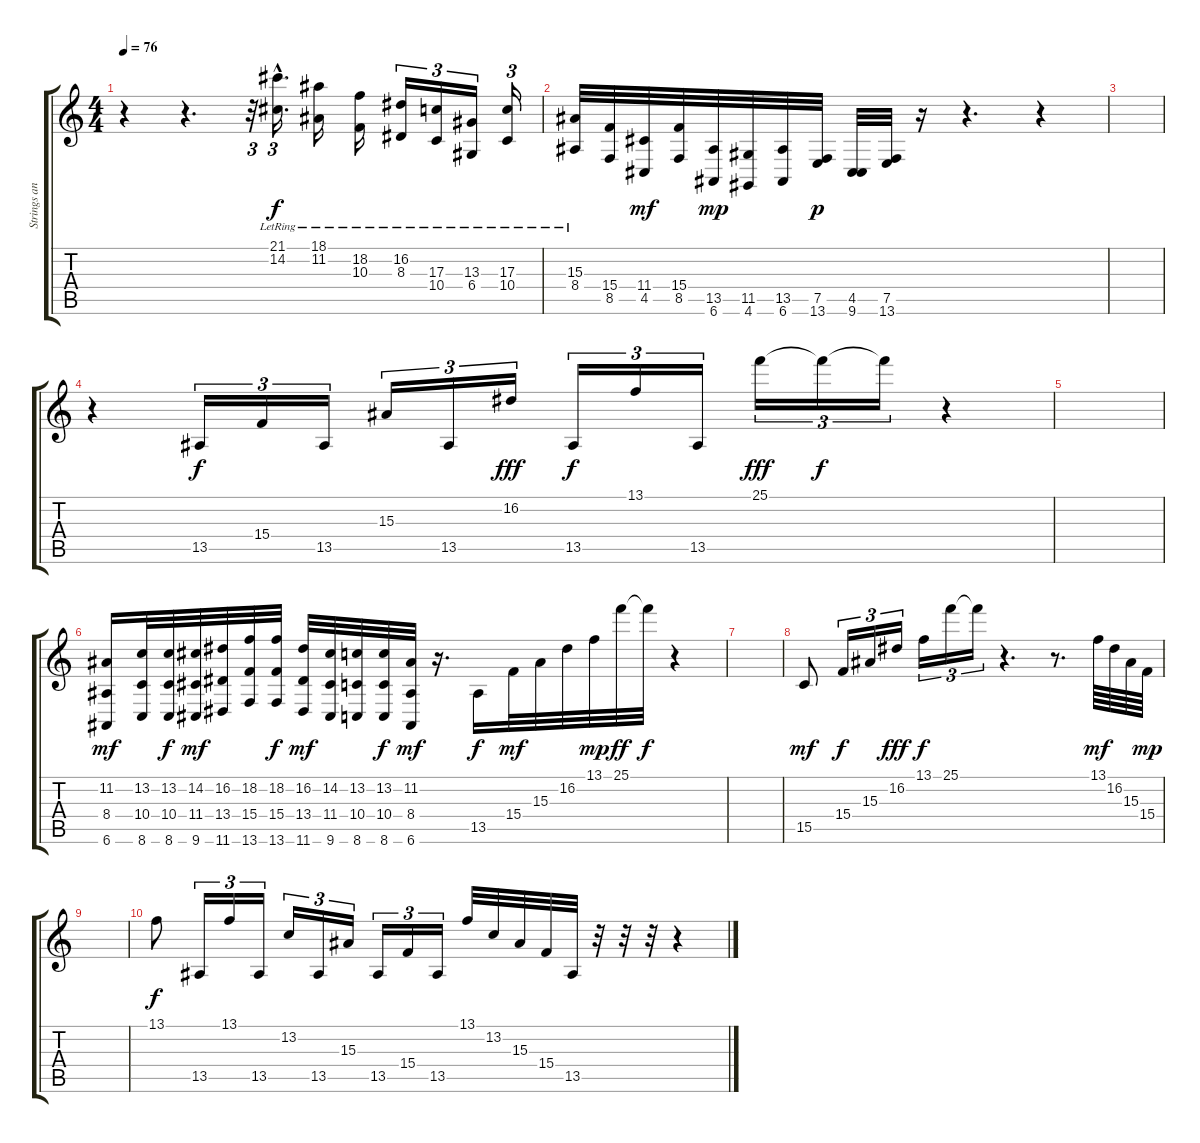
\track ("Strings and Shamisen" "Strings an") {instrument stringensemble1}
\staff {score tabs}
\tuning (E4 B3 G3 D3 A2 E2) {hide}
\ts (4 4)
\tempo 76
\clef g2
\ks c
r.4{dy f} r.4{d} r.32{tu (3 2)} (21.1{hac lr} 14.2{hac lr}).16{d tu (3 2)} (18.1{lr} 11.2{lr}).16 (18.2{lr} 10.3).16 (16.2{lr} 8.3).16{tu (3 2)} (17.3{lr} 10.4{lr}).16{tu (3 2)} (13.3{lr} 6.4{lr}).16{tu (3 2)} (17.3{lr} 10.4{lr}).16{tu (3 2)} |
(15.3{lr} 8.4{lr}).32 (15.4 8.5).32 (11.4 4.5).32{dy mf} (15.4 8.5).32 (13.5 6.6).32{dy mp} (11.5 4.6).32 (13.5 6.6).32 (7.5 13.6).32{dy p} (4.5 9.6).32 (7.5 13.6).32 r.16 r.4{d} r.4 |
|
r.4 13.5.16{tu (3 2) dy f} 15.4.16{tu (3 2)} 13.5.16{tu (3 2)} 15.3.16{tu (3 2)} 13.5.16{tu (3 2)} 16.2.16{tu (3 2) dy fff} 13.5.16{tu (3 2) dy f} 13.1.16{tu (3 2)} 13.5.16{tu (3 2)} 25.1.16{tu (3 2) dy fff} 25.1{t}.16{tu (3 2) dy f} 25.1{t}.16{tu (3 2)} r.4 |
|
(11.2 8.4 6.6).16{dy mf} (13.2 10.4 8.6).32 (13.2 10.4 8.6).32{dy f} (14.2 11.4 9.6).32{dy mf} (16.2 13.4 11.6).32 (18.2 15.4 13.6).32 (18.2 15.4 13.6).32{dy f} (16.2 13.4 11.6).32{dy mf} (14.2 11.4 9.6).32 (13.2 10.4 8.6).32 (13.2 10.4 8.6).32{dy f} (11.2 8.4 6.6).32{dy mf} r.16{d} 13.5.16{dy f} 15.4.32{dy mf} 15.3.32 16.2.32 13.1.32{dy mp} 25.1.32{dy ff} 25.1{t}.32{dy f} r.4 |
|
15.5.8{dy mf} 15.4.16{tu (3 2) dy f} 15.3.16{tu (3 2)} 16.2.16{tu (3 2) dy fff} 13.1.16{tu (3 2) dy f} 25.1.16{tu (3 2)} 25.1{t}.16{tu (3 2)} r.4{d} r.8{d} 13.1.64{dy mf} 16.2.64 15.3.64 15.4.64{dy mp} |
|
13.1.8{dy f} 13.5.16{tu (3 2)} 13.1.16{tu (3 2)} 13.5.16{tu (3 2)} 13.2.16{tu (3 2)} 13.5.16{tu (3 2)} 15.3.16{tu (3 2)} 13.5.16{tu (3 2)} 15.4.16{tu (3 2)} 13.5.16{tu (3 2)} 13.1.32 13.2.32 15.3.32 15.4.32 13.5.32 r.32 r.32 r.32 r.4
